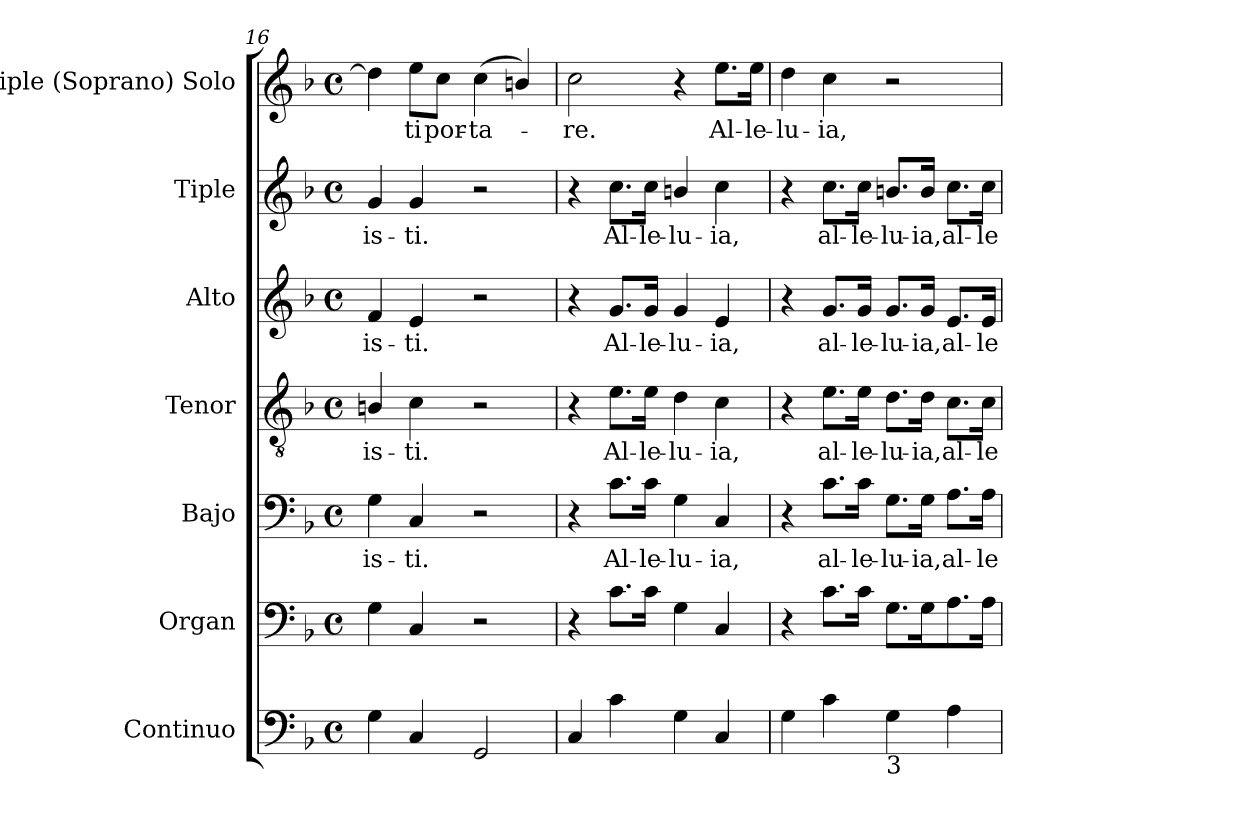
**kern	**kern	**kern	**text	**kern	**text	**kern	**text	**kern	**text	**kern	**text
*part7	*part6	*part5	*part5	*part4	*part4	*part3	*part3	*part2	*part2	*part1	*part1
*staff7	*staff6	*staff5	*staff5	*staff4	*staff4	*staff3	*staff3	*staff2	*staff2	*staff1	*staff1
*I"Continuo	*I"Organ	*I"Bajo	*	*I"Tenor	*	*I"Alto	*	*I"Tiple	*	*I"Tiple (Soprano) Solo	*
*I'Cont.	*I'Organ	*I'B.	*	*I'T.	*	*I'A.	*	*	*	*I'S. Solo	*
*clefF4	*clefF4	*clefF4	*	*clefGv2	*	*clefG2	*	*clefG2	*	*clefG2	*
*	*	*	*	*ITrd7c12	*	*	*	*	*	*	*
*k[b-]	*k[b-]	*k[b-]	*	*k[b-]	*	*k[b-]	*	*k[b-]	*	*k[b-]	*
*F:	*F:	*F:	*	*F:	*	*F:	*	*F:	*	*F:	*
*M4/4	*M4/4	*M4/4	*	*M4/4	*	*M4/4	*	*M4/4	*	*M4/4	*
*met(c)	*met(c)	*met(c)	*	*met(c)	*	*met(c)	*	*met(c)	*	*met(c)	*
=16	=16	=16	=16	=16	=16	=16	=16	=16	=16	=16	=16
!	!	!	!LO:LY:b:color=#000000	!	!	!	!	!	!	!	!
!	!	!	!	!	!LO:LY:b:color=#000000	!	!	!	!	!	!
!	!	!	!	!	!	!	!LO:LY:b:color=#000000	!	!	!	!
!	!	!	!	!	!	!	!	!	!LO:LY:b:color=#000000	!	!
4Gi\	4Gi\	4Gi\	-is-	4BBni/	-is-	4fi/	-is-	4gi/	-is-	4ddi\]	.
!	!	!	!LO:LY:b:color=#000000	!	!	!	!	!	!	!	!
!	!	!	!	!	!LO:LY:b:color=#000000	!	!	!	!	!	!
!	!	!	!	!	!	!	!LO:LY:b:color=#000000	!	!	!	!
!	!	!	!	!	!	!	!	!	!LO:LY:b:color=#000000	!	!
!	!	!	!	!	!	!	!	!	!	!	!LO:LY:b:color=#000000
4Ci/	4Ci/	4Ci/	-ti.	4Ci\	-ti.	4ei/	-ti.	4gi/	-ti.	8eei\L	-ti
!	!	!	!	!	!	!	!	!	!	!	!LO:LY:b:color=#000000
.	.	.	.	.	.	.	.	.	.	8cci\J	por-
!	!	!	!	!	!	!	!	!	!	!	!LO:LY:b:color=#000000
2GGi/	2r	2r	.	2r	.	2r	.	2r	.	(4cci\	-ta-
.	.	.	.	.	.	.	.	.	.	4bni/)	.
=17	=17	=17	=17	=17	=17	=17	=17	=17	=17	=17	=17
!	!	!	!	!	!	!	!	!	!	!	!LO:LY:b:color=#000000
4Ci/	4r	4r	.	4r	.	4r	.	4r	.	2cci\	-re.
!	!	!	!LO:LY:b:color=#000000	!	!	!	!	!	!	!	!
!	!	!	!	!	!LO:LY:b:color=#000000	!	!	!	!	!	!
!	!	!	!	!	!	!	!LO:LY:b:color=#000000	!	!	!	!
!	!	!	!	!	!	!	!	!	!LO:LY:b:color=#000000	!	!
4ci\	8.ci\L	8.ci\L	Al-	8.Ei\L	Al-	8.gi/L	Al-	8.cci\L	Al-	.	.
!	!	!	!LO:LY:b:color=#000000	!	!	!	!	!	!	!	!
!	!	!	!	!	!LO:LY:b:color=#000000	!	!	!	!	!	!
!	!	!	!	!	!	!	!LO:LY:b:color=#000000	!	!	!	!
!	!	!	!	!	!	!	!	!	!LO:LY:b:color=#000000	!	!
.	16ci\Jk	16ci\Jk	-le-	16Ei\Jk	-le-	16gi/Jk	-le-	16cci\Jk	-le-	.	.
!	!	!	!LO:LY:b:color=#000000	!	!	!	!	!	!	!	!
!	!	!	!	!	!LO:LY:b:color=#000000	!	!	!	!	!	!
!	!	!	!	!	!	!	!LO:LY:b:color=#000000	!	!	!	!
!	!	!	!	!	!	!	!	!	!LO:LY:b:color=#000000	!	!
4Gi\	4Gi\	4Gi\	-lu-	4Di\	-lu-	4gi/	-lu-	4bni/	-lu-	4r	.
!	!	!	!LO:LY:b:color=#000000	!	!	!	!	!	!	!	!
!	!	!	!	!	!LO:LY:b:color=#000000	!	!	!	!	!	!
!	!	!	!	!	!	!	!LO:LY:b:color=#000000	!	!	!	!
!	!	!	!	!	!	!	!	!	!LO:LY:b:color=#000000	!	!
!	!	!	!	!	!	!	!	!	!	!	!LO:LY:b:color=#000000
4Ci/	4Ci/	4Ci/	-ia,	4Ci\	-ia,	4ei/	-ia,	4cci\	-ia,	8.eei\L	Al-
!	!	!	!	!	!	!	!	!	!	!	!LO:LY:b:color=#000000
.	.	.	.	.	.	.	.	.	.	16eei\Jk	-le-
=18	=18	=18	=18	=18	=18	=18	=18	=18	=18	=18	=18
!	!	!	!	!	!	!	!	!	!	!	!LO:LY:b:color=#000000
4Gi\	4r	4r	.	4r	.	4r	.	4r	.	4ddi\	-lu-
!	!	!	!LO:LY:b:color=#000000	!	!	!	!	!	!	!	!
!	!	!	!	!	!LO:LY:b:color=#000000	!	!	!	!	!	!
!	!	!	!	!	!	!	!LO:LY:b:color=#000000	!	!	!	!
!	!	!	!	!	!	!	!	!	!LO:LY:b:color=#000000	!	!
!	!	!	!	!	!	!	!	!	!	!	!LO:LY:b:color=#000000
4ci\	8.ci\L	8.ci\L	al-	8.Ei\L	al-	8.gi/L	al-	8.cci\L	al-	4cci\	-ia,
!	!	!	!LO:LY:b:color=#000000	!	!	!	!	!	!	!	!
!	!	!	!	!	!LO:LY:b:color=#000000	!	!	!	!	!	!
!	!	!	!	!	!	!	!LO:LY:b:color=#000000	!	!	!	!
!	!	!	!	!	!	!	!	!	!LO:LY:b:color=#000000	!	!
.	16ci\Jk	16ci\Jk	-le-	16Ei\Jk	-le-	16gi/Jk	-le-	16cci\Jk	-le-	.	.
!	!	!	!LO:LY:b:color=#000000	!	!	!	!	!	!	!	!
!	!	!	!	!	!LO:LY:b:color=#000000	!	!	!	!	!	!
!	!	!	!	!	!	!	!LO:LY:b:color=#000000	!	!	!	!
!LO:TX:b:t=3	!	!	!	!	!	!	!	!	!	!	!
!	!	!	!	!	!	!	!	!	!LO:LY:b:color=#000000	!	!
4Gi\	8.Gi\L	8.Gi\L	-lu-	8.Di\L	-lu-	8.gi/L	-lu-	8.bni/L	-lu-	2r	.
!	!	!	!LO:LY:b:color=#000000	!	!	!	!	!	!	!	!
!	!	!	!	!	!LO:LY:b:color=#000000	!	!	!	!	!	!
!	!	!	!	!	!	!	!LO:LY:b:color=#000000	!	!	!	!
!	!	!	!	!	!	!	!	!	!LO:LY:b:color=#000000	!	!
.	16Gi\k	16Gi\Jk	-ia,	16Di\Jk	-ia,	16gi/Jk	-ia,	16bi/Jk	-ia,	.	.
!	!	!	!LO:LY:b:color=#000000	!	!	!	!	!	!	!	!
!	!	!	!	!	!LO:LY:b:color=#000000	!	!	!	!	!	!
!	!	!	!	!	!	!	!LO:LY:b:color=#000000	!	!	!	!
!	!	!	!	!	!	!	!	!	!LO:LY:b:color=#000000	!	!
4Ai\	8.Ai\	8.Ai\L	al-	8.Ci\L	al-	8.ei/L	al-	8.cci\L	al-	.	.
!	!	!	!LO:LY:b:color=#000000	!	!	!	!	!	!	!	!
!	!	!	!	!	!LO:LY:b:color=#000000	!	!	!	!	!	!
!	!	!	!	!	!	!	!LO:LY:b:color=#000000	!	!	!	!
!	!	!	!	!	!	!	!	!	!LO:LY:b:color=#000000	!	!
.	16Ai\Jk	16Ai\Jk	-le-	16Ci\Jk	-le-	16ei/Jk	-le-	16cci\Jk	-le-	.	.
=	=	=	=	=	=	=	=	=	=	=	=
*-	*-	*-	*-	*-	*-	*-	*-	*-	*-	*-	*-
